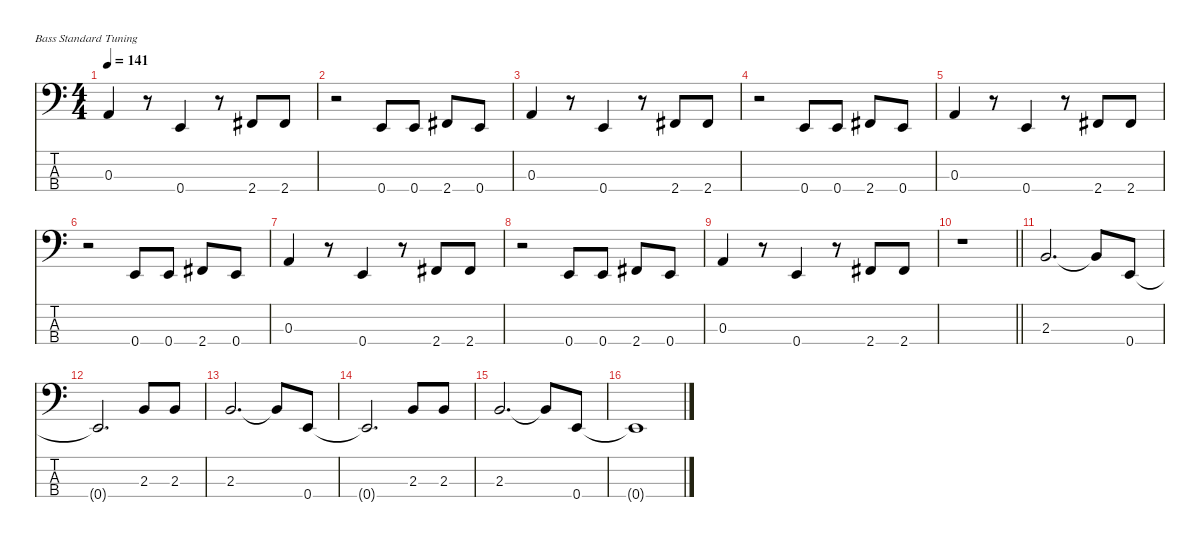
\defaultSystemsLayout 4
\hideDynamics
\bracketExtendMode nobrackets
\singleTrackTrackNamePolicy hidden
\multiTrackTrackNamePolicy hidden
\otherSystemsTrackNameOrientation horizontal
\track ("Bass" "el.bs.") {instrument electricbasspick}
\staff {score tabs}
\tuning (G2 D2 A1 E1)
\ts (4 4)
\tempo 141
\clef f4
\ks c
0.3.4{dy ff beam Up} r.8{beam Up} 0.4.4{dy fff beam Up} r.8{beam Up} 2.4{acc #}.8{beam Up} 2.4{acc #}.8{beam Up} |
r.2{beam Down} 0.4.8{dy ff beam Up} 0.4.8{beam Up} 2.4{acc #}.8{beam Up} 0.4.8{beam Up} |
0.3.4{beam Up} r.8{beam Up} 0.4.4{dy fff beam Up} r.8{beam Up} 2.4{acc #}.8{beam Up} 2.4{acc #}.8{beam Up} |
r.2{beam Down} 0.4.8{dy ff beam Up} 0.4.8{beam Up} 2.4{acc #}.8{beam Up} 0.4.8{beam Up} |
0.3.4{beam Up} r.8{beam Up} 0.4.4{dy fff beam Up} r.8{beam Up} 2.4{acc #}.8{beam Up} 2.4{acc #}.8{beam Up} |
r.2{beam Down} 0.4.8{dy ff beam Up} 0.4.8{beam Up} 2.4{acc #}.8{beam Up} 0.4.8{beam Up} |
0.3.4{beam Up} r.8{beam Up} 0.4.4{dy fff beam Up} r.8{beam Up} 2.4{acc #}.8{beam Up} 2.4{acc #}.8{beam Up} |
r.2{beam Down} 0.4.8{dy ff beam Up} 0.4.8{beam Up} 2.4{acc #}.8{beam Up} 0.4.8{beam Up} |
0.3.4{beam Up} r.8{beam Up} 0.4.4{dy fff beam Up} r.8{beam Up} 2.4{acc #}.8{beam Up} 2.4{acc #}.8{beam Up} |
\barLineRight lightlight
r.1{beam Down} |
2.3.2{d beam Up} 2.3{t}.8{dy f beam Up} 0.4.8{dy ff beam Up} |
0.4{t}.2{d dy f beam Up} 2.3.8{beam Up} 2.3.8{beam Up} |
2.3.2{d dy fff beam Up} 2.3{t}.8{dy f beam Up} 0.4.8{dy ff beam Up} |
0.4{t}.2{d dy f beam Up} 2.3.8{beam Up} 2.3.8{beam Up} |
2.3.2{d dy ff beam Up} 2.3{t}.8{dy f beam Up} 0.4.8{dy ff beam Up} |
0.4{t}.1{dy f beam Up}
